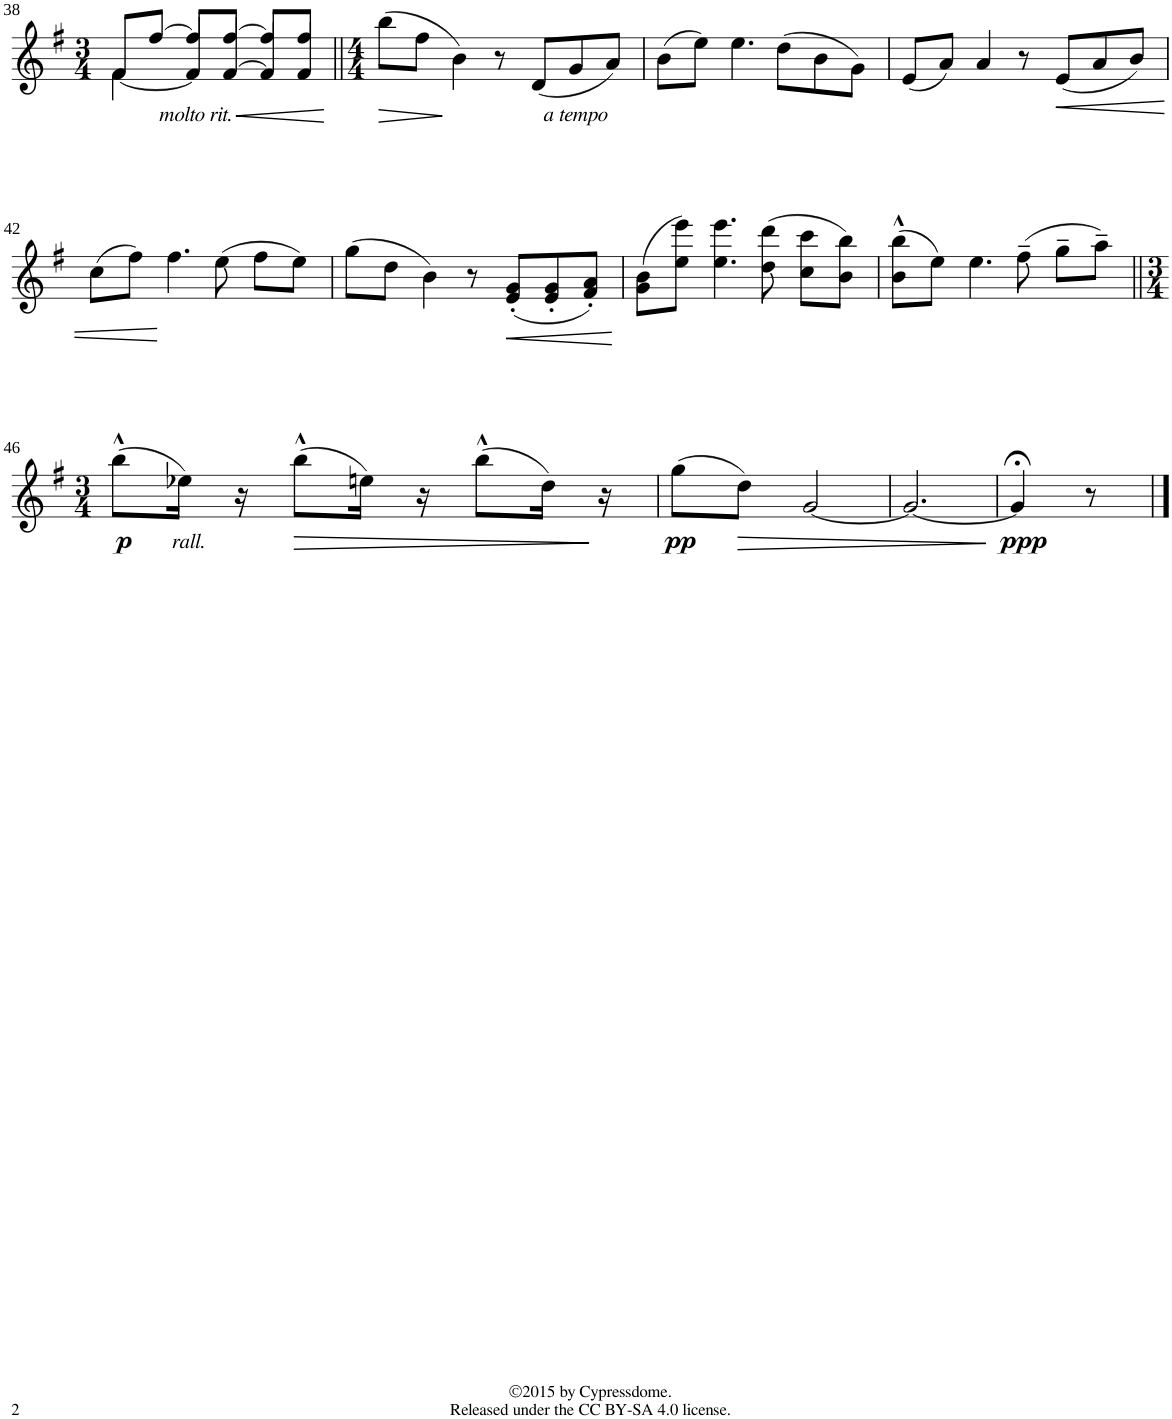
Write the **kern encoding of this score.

**kern	**dynam
*part1	*part1
*staff1	*staff1
*I"Violin	*
*I'Vln	*
!!LO:PB:g=z
*clefG2	*
*k[f#]	*
*M3/4	*
=38	=38
*^	*
8f#/L	[4f#\	.
[8ff#/J	.	.
!	!	!LO:HP:b
!	!	!LO:DY:n=1:b
8ff#/L]	8f#/L]	< other-dynamics
[8ff#/J	[8f#/J	.
8ff#/L]	8f#/L]	.
8ff#/J	8f#/J	.
*v	*v	*
.	[
=39||	=39||
*M4/4	*
!	!LO:HP:b
(8bb\L	>
8ff#\J	.
4b\)	]
8r	.
(8d/L	.
!	!LO:DY:b
8g/	other-dynamics
8a/J)	.
=40	=40
(8b\L	.
8ee\J)	.
4.ee\	.
(8dd\L	.
8b\	.
8g\J)	.
=41	=41
(8e/L	.
8a/J)	.
4a/	.
8r	.
!	!LO:HP:b
(8e/L	<
8a/	.
8b/J)	.
!!LO:LB:g=z
=42	=42
(8cc\L	.
8ff#\J)	.
4.ff#\	[
(8ee\	.
8ff#\L	.
8ee\J)	.
=43	=43
(8gg\L	.
8dd\J	.
4b\)	.
8r	.
!	!LO:HP:b
(8e/' 8g/'L	<
8e/' 8g/'	.
8f#/' 8a/'J)	.
.	[
=44	=44
(8g\ 8b\L	.
8ee\ 8eee\J)	.
4.ee\ 4.eee\	.
(8dd\ 8ddd\	.
8cc\ 8ccc\L	.
8b\ 8bb\J)	.
=45	=45
(8b\^^ 8bb\^^L	.
8ee\J)	.
4.ee\	.
(8ff#~\	.
8gg~\L	.
8aa~\J)	.
!!LO:LB:g=z
=46||	=46||
*M3/4	*
!	!LO:DY:b
(8bb^^\L	p
!	!LO:DY:b
16ee-X\Jk)	other-dynamics
16r	.
!	!LO:HP:b
(8bb^^\L	>
16een\Jk)	.
16r	.
(8bb^^\L	.
16dd\Jk)	.
16r	]
=47	=47
!	!LO:DY:b
(8gg\L	pp
!	!LO:HP:b
8dd\J)	>
[2g/	.
=48	=48
2.g/_	.
.	]
=49	=49
!	!LO:DY:b
4g;</]	ppp
8r	.
==	==
*-	*-
